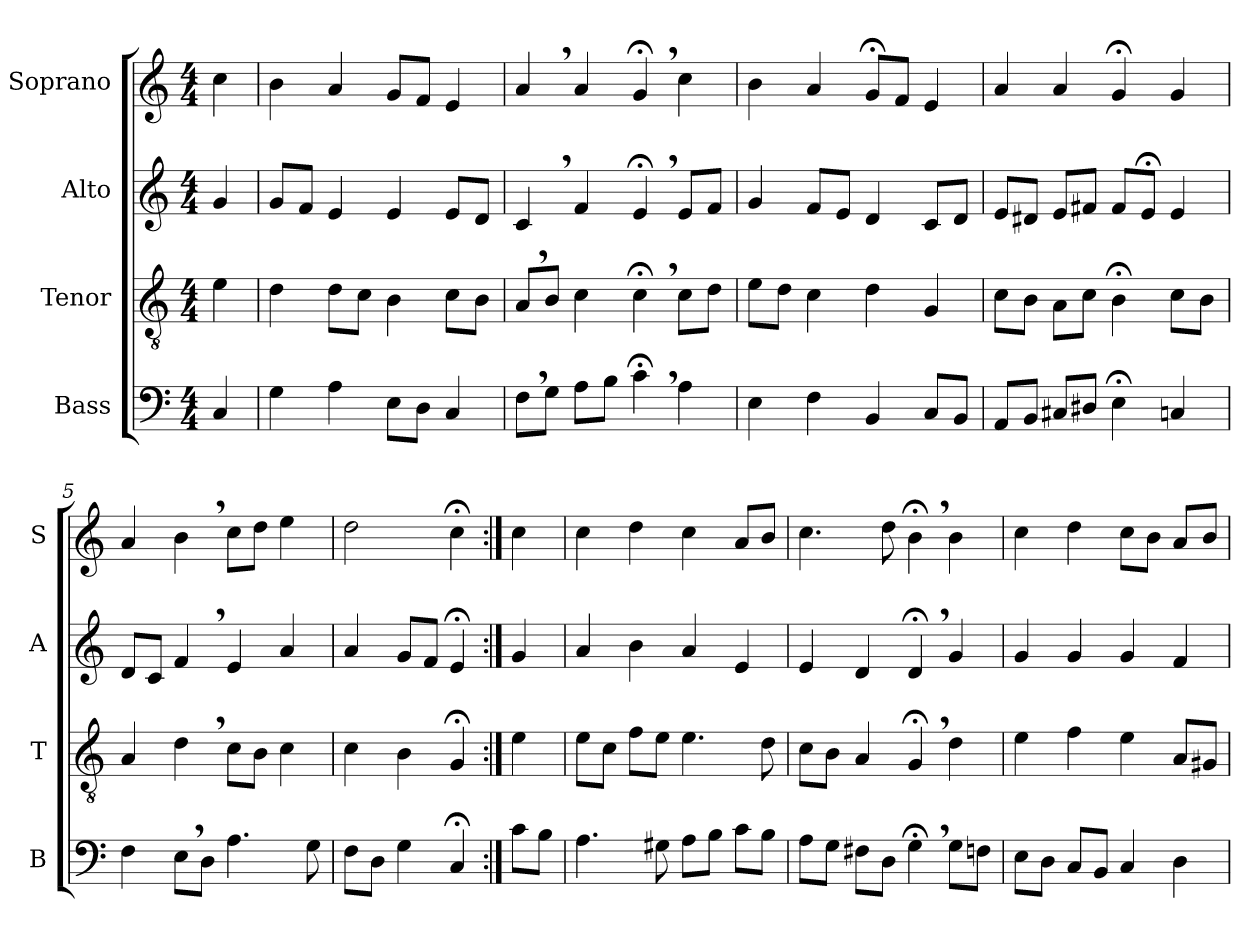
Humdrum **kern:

**kern	**kern	**kern	**kern
*part4	*part3	*part2	*part1
*staff4	*staff3	*staff2	*staff1
*I"Bass	*I"Tenor	*I"Alto	*I"Soprano
*I'B	*I'T	*I'A	*I'S
*clefF4	*clefGv2	*clefG2	*clefG2
*k[]	*k[]	*k[]	*k[]
*M4/4	*M4/4	*M4/4	*M4/4
=	=	=	=
4C/	4e\	4g/	4cc\
=1	=1	=1	=1
4G\	4d\	8g/L	4b\
.	.	8f/J	.
4A\	8d\L	4e/	4a/
.	8c\J	.	.
8E\L	4B\	4e/	8g/L
8D\J	.	.	8f/J
4C/	8c\L	8e/L	4e/
.	8B\J	8d/J	.
=2	=2	=2	=2
8F,\L	8A,/L	4c,/	4a,/
8G\J	8B/J	.	.
8A\L	4c\	4f/	4a/
8B\J	.	.	.
4c;<,\	4c;<,\	4e;<,/	4g;<,/
4A\	8c\L	8e/L	4cc\
.	8d\J	8f/J	.
=3	=3	=3	=3
4E\	8e\L	4g/	4b\
.	8d\J	.	.
4F\	4c\	8f/L	4a/
.	.	8e/J	.
4BB/	4d\	4d/	8g;</L
.	.	.	8f/J
8C/L	4G/	8c/L	4e/
8BB/J	.	8d/J	.
=4	=4	=4	=4
8AA/L	8c\L	8e/L	4a/
8BB/J	8B\J	8d#X/J	.
8C#X/L	8A\L	8e/L	4a/
8D#X/J	8c\J	8f#X/J	.
4E;<\	4B;<\	8f#/L	4g;</
.	.	8e;</J	.
4Cn/	8c\L	4e/	4g/
.	8B\J	.	.
=5	=5	=5	=5
4F\	4A/	8d/L	4a/
.	.	8c/J	.
8E,\L	4d,\	4f,/	4b,\
8D\J	.	.	.
4.A\	8c\L	4e/	8cc\L
.	8B\J	.	8dd\J
.	4c\	4a/	4ee\
8G\	.	.	.
=6	=6	=6	=6
8F\L	4c\	4a/	2dd\
8D\J	.	.	.
4G\	4B\	8g/L	.
.	.	8f/J	.
4C;</	4G;</	4e;</	4cc;<\
=6b:|!	=6b:|!	=6b:|!	=6b:|!
8c\L	4e\	4g/	4cc\
8B\J	.	.	.
=7	=7	=7	=7
4.A\	8e\L	4a/	4cc\
.	8c\J	.	.
.	8f\L	4b\	4dd\
8G#X\	8e\J	.	.
8A\L	4.e\	4a/	4cc\
8B\J	.	.	.
8c\L	.	4e/	8a/L
8B\J	8d\	.	8b/J
=8	=8	=8	=8
8A\L	8c\L	4e/	4.cc\
8G\J	8B\J	.	.
8F#X\L	4A/	4d/	.
8D\J	.	.	8dd\
4G;<,\	4G;<,/	4d;<,/	4b;<,\
8G\L	4d\	4g/	4b\
8Fn\J	.	.	.
=9	=9	=9	=9
8E\L	4e\	4g/	4cc\
8D\J	.	.	.
8C/L	4f\	4g/	4dd\
8BB/J	.	.	.
4C/	4e\	4g/	8cc\L
.	.	.	8b\J
4D\	8A/L	4f/	8a/L
.	8G#X/J	.	8b/J
=	=	=	=
*-	*-	*-	*-
